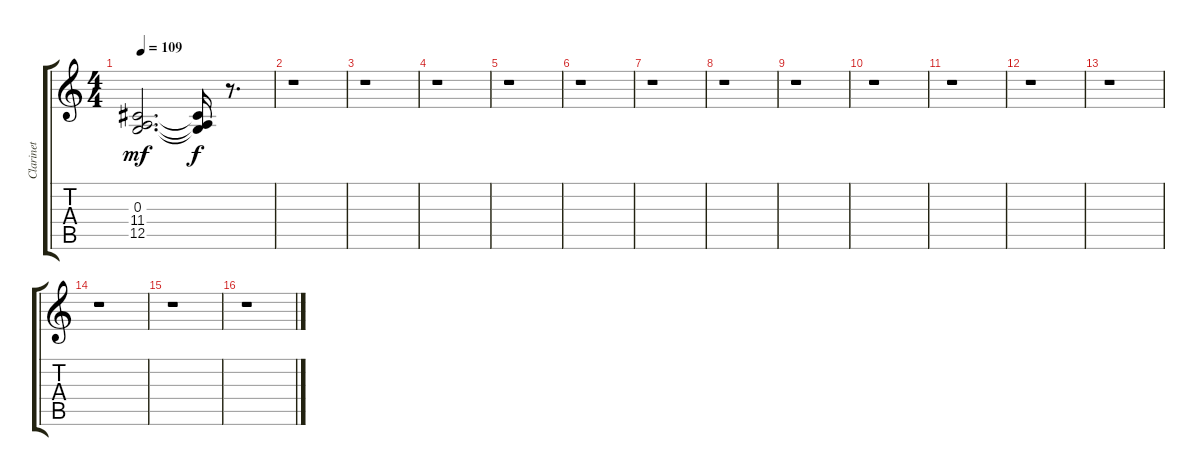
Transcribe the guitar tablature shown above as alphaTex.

\track ("Clarinet" "Clarinet") {instrument clarinet}
\staff {score tabs}
\tuning (E4 B3 G3 D3 A2 E2) {hide}
\ts (4 4)
\tempo 109
\clef g2
\ks c
(0.3 11.4 12.5).2{d dy mf} (0.3{t} 11.4{t} 12.5{t}).16{dy f} r.8{d} |
r.1 |
r.1 |
r.1 |
r.1 |
r.1 |
r.1 |
r.1 |
r.1 |
r.1 |
r.1 |
r.1 |
r.1 |
r.1 |
r.1 |
r.1
